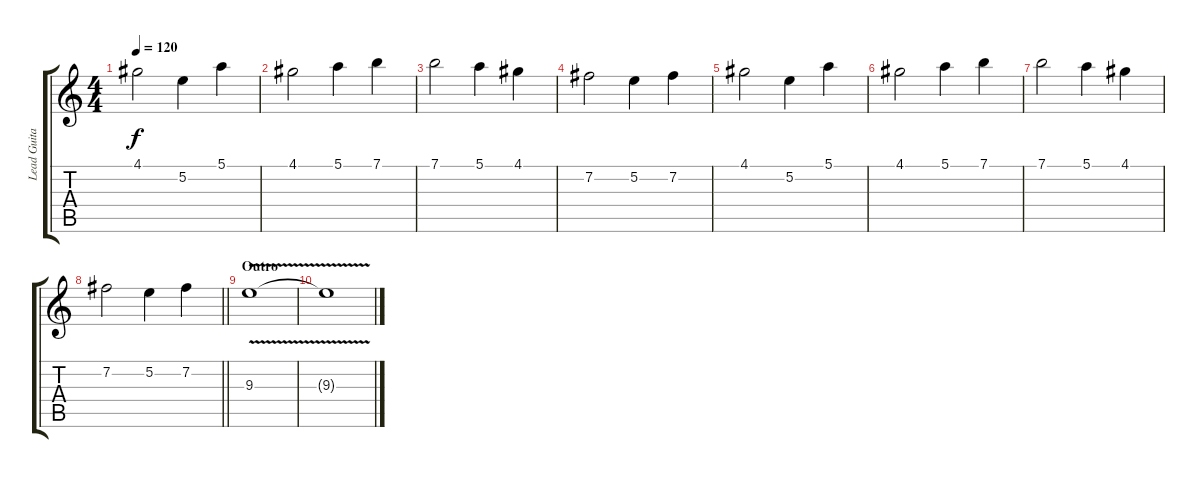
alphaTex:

\track ("Lead Guitar" "Lead Guita") {instrument overdrivenguitar}
\staff {score tabs}
\tuning (E4 B3 G3 D3 A2 E2) {hide}
\ts (4 4)
\tempo 120
\clef g2
\ks c
4.1.2{dy f} 5.2.4 5.1.4 |
4.1.2 5.1.4 7.1.4 |
7.1.2 5.1.4 4.1.4 |
7.2.2 5.2.4 7.2.4 |
4.1.2 5.2.4 5.1.4 |
4.1.2 5.1.4 7.1.4 |
7.1.2 5.1.4 4.1.4 |
\barLineRight lightlight
7.2.2 5.2.4 7.2.4 |
\section ("" "Outro")
9.3{v}.1 |
9.3{t}.1
